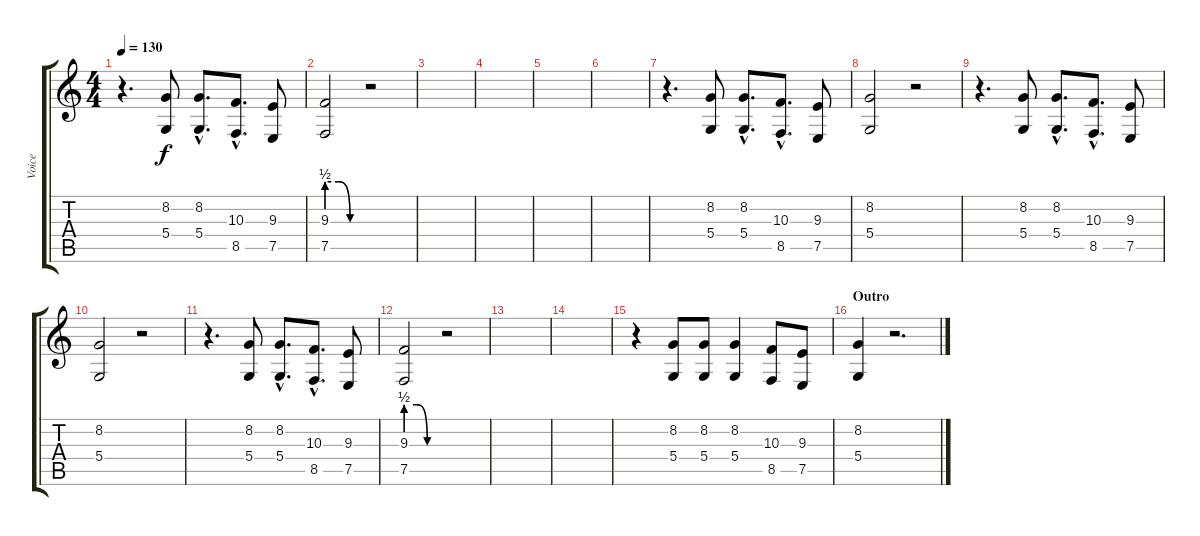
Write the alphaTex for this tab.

\track ("Voice" "Voice") {instrument choiraahs}
\staff {score tabs}
\tuning (E4 B3 G3 D3 A2 E2) {hide}
\ts (4 4)
\tempo 130
\clef g2
\ks c
r.4{d dy f} (8.2 5.4).8 (8.2{hac} 5.4{hac}).8{d} (10.3{hac} 8.5{hac}).8{d} (9.3 7.5).8 |
(9.3{be (custom 0 2 20 2 40 0 60 0)} 7.5{be (custom 0 2 20 2 40 0 60 0)}).2 r.2 |
|
|
|
|
r.4{d} (8.2 5.4).8 (8.2{hac} 5.4{hac}).8{d} (10.3{hac} 8.5{hac}).8{d} (9.3 7.5).8 |
(8.2 5.4).2 r.2 |
r.4{d} (8.2 5.4).8 (8.2{hac} 5.4{hac}).8{d} (10.3{hac} 8.5{hac}).8{d} (9.3 7.5).8 |
(8.2 5.4).2 r.2 |
r.4{d} (8.2 5.4).8 (8.2{hac} 5.4{hac}).8{d} (10.3{hac} 8.5{hac}).8{d} (9.3 7.5).8 |
(9.3{be (custom 0 2 20 2 40 0 60 0)} 7.5{be (custom 0 2 20 2 40 0 60 0)}).2 r.2 |
|
|
r.4 (8.2 5.4).8 (8.2 5.4).8 (8.2 5.4).4 (10.3 8.5).8 (9.3 7.5).8 |
\section ("" "Outro")
(8.2 5.4).4 r.2{d}
